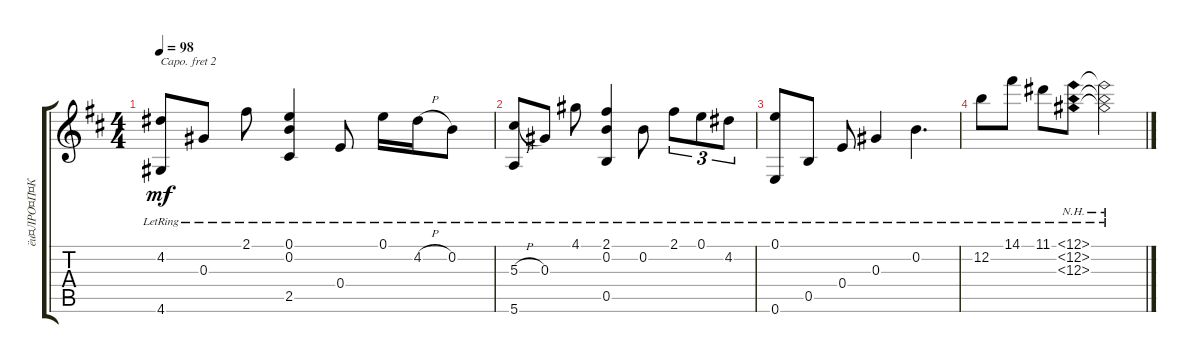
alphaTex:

\track ("ёи¤ЛРО¤П¤К¤¤¤±¤м¤Й" "ёи¤ЛРО¤П¤К") {instrument acousticguitarsteel}
\staff {score tabs}
\capo 2
\tuning (D4 A3 Gb3 D3 A2 D2) {hide}
\ts (4 4)
\tempo 98
\clef g2
\ks d
(4.2{lr} 4.6{lr}).8{dy mf} 0.3{lr}.8 2.1{lr}.8 (0.1{lr} 0.2{lr} 2.5{lr}).4 0.4{lr}.8 0.1{lr}.16 4.2{h lr}.16 0.2{lr}.8 |
(5.3{h lr} 5.6{lr}).8 0.3{lr}.8 4.1{lr}.8 (2.1{lr} 0.2{lr} 0.5{lr}).4 0.2{lr}.8 2.1{lr}.8{tu (3 2)} 0.1{lr}.8{tu (3 2)} 4.2{lr}.8{tu (3 2)} |
(0.1{lr} 0.6{lr}).8 0.5{lr}.8 0.4{lr}.8 0.3{lr}.4 0.2{lr}.4{d} |
12.2{lr}.8 14.1{lr}.8 11.1{lr}.8 (12.1{nh lr} 12.2{nh lr} 12.3{nh lr}).8 (12.1{nh lr t} 12.2{nh lr t} 12.3{nh lr t}).2
